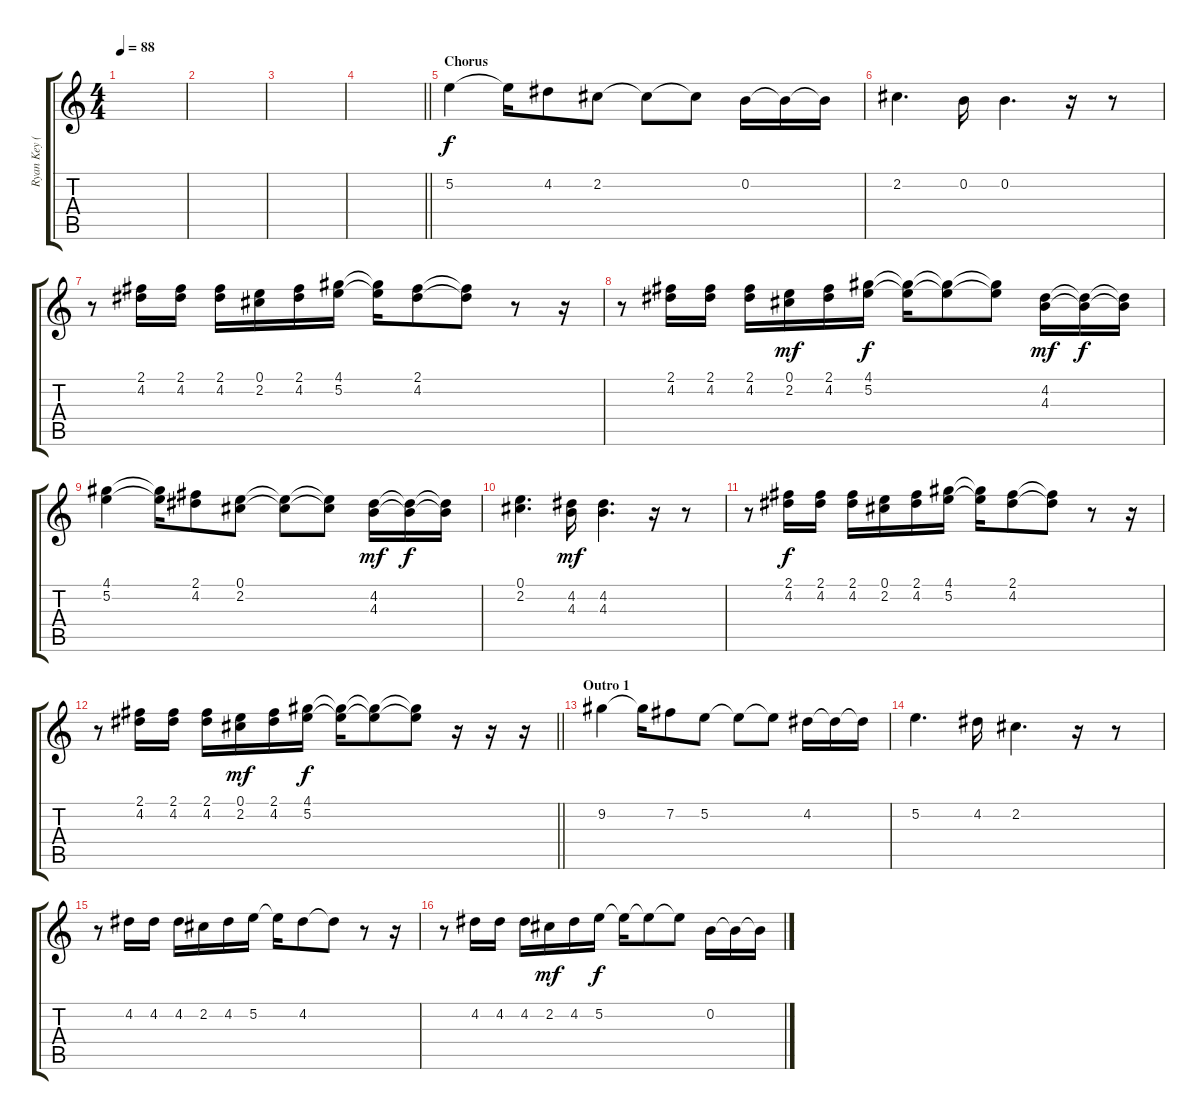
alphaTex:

\track ("Ryan Key (Vocal)" "Ryan Key (") {instrument overdrivenguitar}
\staff {score tabs}
\tuning (E4 B3 G3 D3 A2 E2) {hide}
\ts (4 4)
\tempo 88
\clef g2
\ks c
|
|
|
\barLineRight lightlight
|
\section ("" "Chorus")
5.2.4 5.2{t}.16 4.2.8 2.2.8 2.2{t}.8 2.2{t}.8 0.2.16 0.2{t}.16 0.2{t}.16 |
2.2.4{d} 0.2.16 0.2.4{d} r.16 r.8 |
r.8 (2.1 4.2).16 (2.1 4.2).16 (2.1 4.2).16 (0.1 2.2).16 (2.1 4.2).16 (4.1 5.2).16 (4.1{t} 5.2{t}).16 (2.1 4.2).8 (2.1{t} 4.2{t}).8 r.8 r.16 |
r.8 (2.1 4.2).16 (2.1 4.2).16 (2.1 4.2).16 (0.1 2.2).16{dy mf} (2.1 4.2).16 (4.1 5.2).16{dy f} (4.1{t} 5.2{t}).16 (4.1{t} 5.2{t}).8 (4.1{t} 5.2{t}).8 (4.2 4.3).16{dy mf} (4.2{t} 4.3{t}).16{dy f} (4.2{t} 4.3{t}).16 |
(4.1 5.2).4 (4.1{t} 5.2{t}).16 (2.1 4.2).8 (0.1 2.2).8 (0.1{t} 2.2{t}).8 (0.1{t} 2.2{t}).8 (4.2 4.3).16{dy mf} (4.2{t} 4.3{t}).16{dy f} (4.2{t} 4.3{t}).16 |
(0.1 2.2).4{d} (4.2 4.3).16{dy mf} (4.2 4.3).4{d} r.16 r.8 |
r.8 (2.1 4.2).16{dy f} (2.1 4.2).16 (2.1 4.2).16 (0.1 2.2).16 (2.1 4.2).16 (4.1 5.2).16 (4.1{t} 5.2{t}).16 (2.1 4.2).8 (2.1{t} 4.2{t}).8 r.8 r.16 |
\barLineRight lightlight
r.8 (2.1 4.2).16 (2.1 4.2).16 (2.1 4.2).16 (0.1 2.2).16{dy mf} (2.1 4.2).16 (4.1 5.2).16{dy f} (4.1{t} 5.2{t}).16 (4.1{t} 5.2{t}).8 (4.1{t} 5.2{t}).8 r.16 r.16 r.16 |
\section ("" "Outro 1")
9.2.4{volume 12} 9.2{t}.16 7.2.8 5.2.8 5.2{t}.8 5.2{t}.8 4.2.16 4.2{t}.16 4.2{t}.16 |
5.2.4{d} 4.2.16 2.2.4{d} r.16 r.8 |
r.8 4.2.16 4.2.16 4.2.16 2.2.16 4.2.16 5.2.16 5.2{t}.16 4.2.8 4.2{t}.8 r.8 r.16 |
r.8 4.2.16 4.2.16 4.2.16 2.2.16{dy mf} 4.2.16 5.2.16{dy f} 5.2{t}.16 5.2{t}.8 5.2{t}.8 0.2.16 0.2{t}.16 0.2{t}.16
